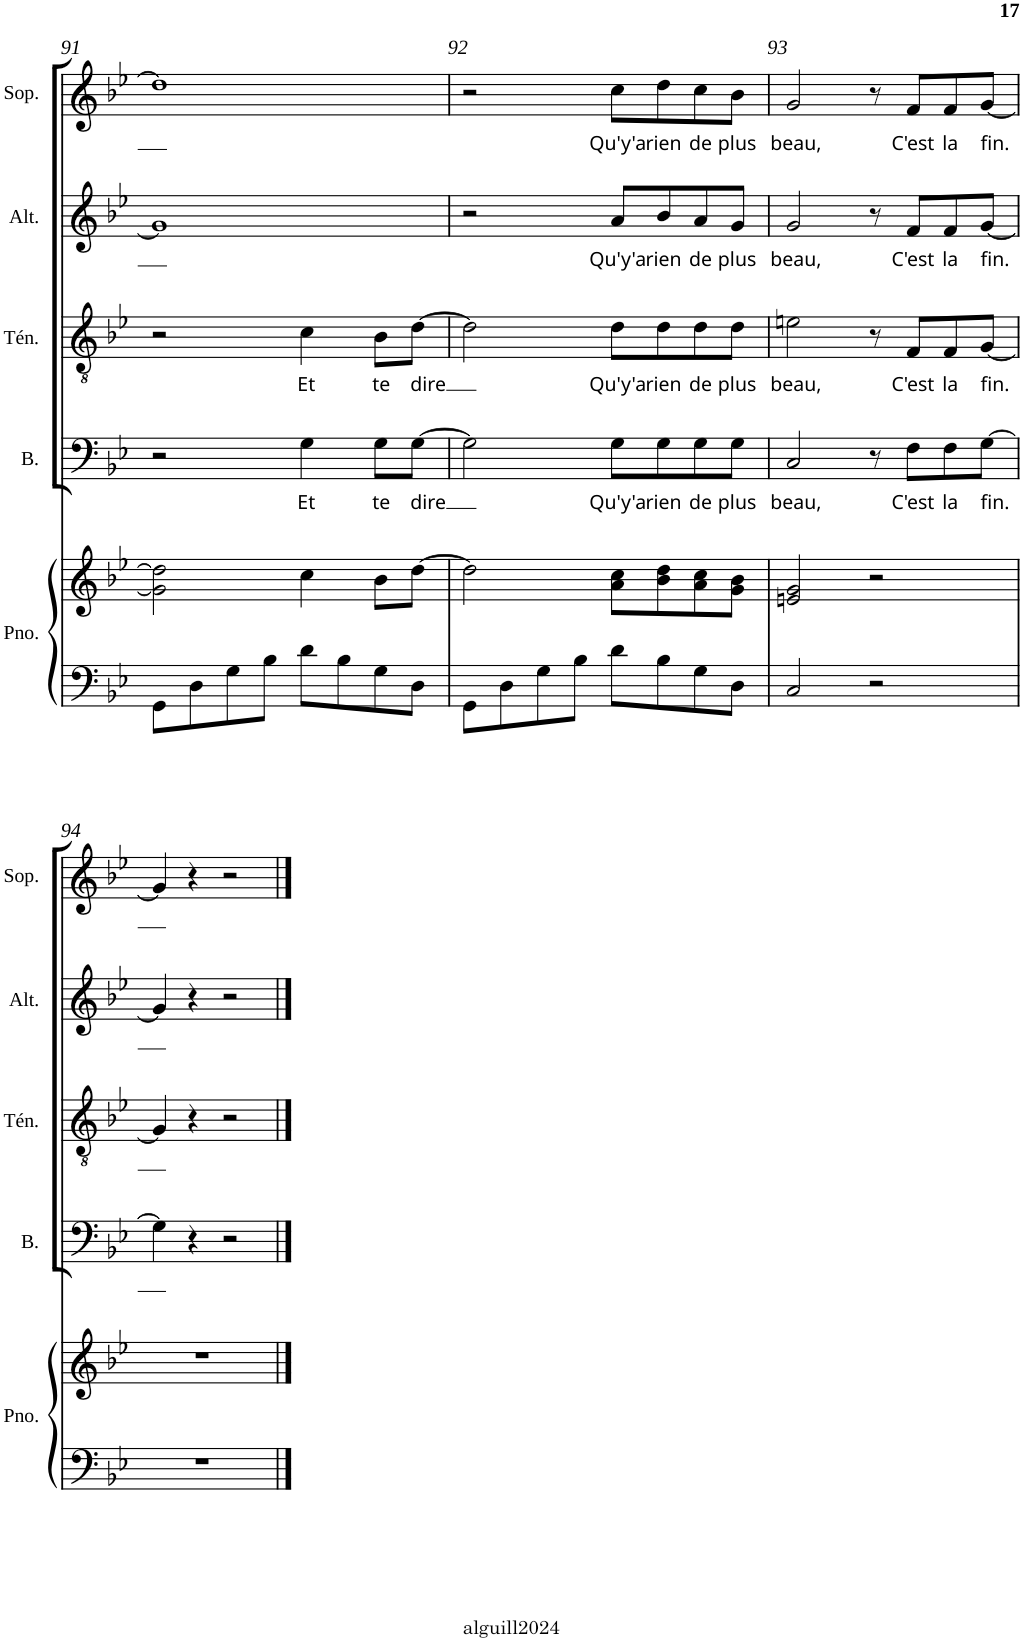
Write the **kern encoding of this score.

**kern	**kern	**kern	**text	**kern	**text	**kern	**text	**kern	**text
*part5	*part5	*part4	*part4	*part3	*part3	*part2	*part2	*part1	*part1
*staff6	*staff5	*staff4	*staff4	*staff3	*staff3	*staff2	*staff2	*staff1	*staff1
*I"Piano	*	*I"Basse	*	*I"Ténor	*	*I"Alto	*	*I"Soprano	*
*I'Pno.	*	*I'B.	*	*I'Tén.	*	*I'Alt.	*	*I'Sop.	*
!!LO:PB:g=z
*clefF4	*clefG2	*clefF4	*	*clefGv2	*	*clefG2	*	*clefG2	*
*k[b-e-]	*k[b-e-]	*k[b-e-]	*	*k[b-e-]	*	*k[b-e-]	*	*k[b-e-]	*
*g:	*g:	*g:	*	*g:	*	*g:	*	*g:	*
*M4/4	*M4/4	*M4/4	*	*M4/4	*	*M4/4	*	*M4/4	*
*met(c)	*met(c)	*met(c)	*	*met(c)	*	*met(c)	*	*met(c)	*
=91	=91	=91	=91	=91	=91	=91	=91	=91	=91
8GG\L	2g\] 2dd\]	2r	.	2r	.	1g]	.	1dd]	.
8D\	.	.	.	.	.	.	.	.	.
8G\	.	.	.	.	.	.	.	.	.
8B-\J	.	.	.	.	.	.	.	.	.
!	!	!	!LO:LY:b	!	!LO:LY:b	!	!	!	!
8d\L	4cc\	4G\	Et	4c\	Et	.	.	.	.
8B-\	.	.	.	.	.	.	.	.	.
!	!	!	!LO:LY:b	!	!LO:LY:b	!	!	!	!
8G\	8b-\L	8G\L	te	8B-\L	te	.	.	.	.
!	!	!	!LO:LY:b	!	!LO:LY:b	!	!	!	!
8D\J	[8dd\J	[8G\J	dire	[8d\J	dire	.	.	.	.
=92	=92	=92	=92	=92	=92	=92	=92	=92	=92
8GG\L	2dd\]	2G\]	.	2d\]	.	2r	.	2r	.
8D\	.	.	.	.	.	.	.	.	.
8G\	.	.	.	.	.	.	.	.	.
8B-\J	.	.	.	.	.	.	.	.	.
!	!	!	!LO:LY:b	!	!LO:LY:b	!	!LO:LY:b	!	!LO:LY:b
8d\L	8a\ 8cc\L	8G\L	Qu'y'a	8d\L	Qu'y'a	8a/L	Qu'y'a	8cc\L	Qu'y'a
!	!	!	!LO:LY:b	!	!LO:LY:b	!	!LO:LY:b	!	!LO:LY:b
8B-\	8b-\ 8dd\	8G\	rien	8d\	rien	8b-/	rien	8dd\	rien
!	!	!	!LO:LY:b	!	!LO:LY:b	!	!LO:LY:b	!	!LO:LY:b
8G\	8a\ 8cc\	8G\	de	8d\	de	8a/	de	8cc\	de
!	!	!	!LO:LY:b	!	!LO:LY:b	!	!LO:LY:b	!	!LO:LY:b
8D\J	8g\ 8b-\J	8G\J	plus	8d\J	plus	8g/J	plus	8b-\J	plus
=93	=93	=93	=93	=93	=93	=93	=93	=93	=93
!	!	!	!LO:LY:b	!	!LO:LY:b	!	!LO:LY:b	!	!LO:LY:b
2C/	2en/ 2g/	2C/	beau,	2en\	beau,	2g/	beau,	2g/	beau,
2r	2r	8r	.	8r	.	8r	.	8r	.
!	!	!	!LO:LY:b	!	!LO:LY:b	!	!LO:LY:b	!	!LO:LY:b
.	.	8F\L	C'est	8F/L	C'est	8f/L	C'est	8f/L	C'est
!	!	!	!LO:LY:b	!	!LO:LY:b	!	!LO:LY:b	!	!LO:LY:b
.	.	8F\	la	8F/	la	8f/	la	8f/	la
!	!	!	!LO:LY:b	!	!LO:LY:b	!	!LO:LY:b	!	!LO:LY:b
.	.	[8G\J	fin.	[8G/J	fin.	[8g/J	fin.	[8g/J	fin.
!!LO:LB:g=z
=94	=94	=94	=94	=94	=94	=94	=94	=94	=94
1r	1r	4G\]	.	4G/]	.	4g/]	.	4g/]	.
.	.	4r	.	4r	.	4r	.	4r	.
.	.	2r	.	2r	.	2r	.	2r	.
==	==	==	==	==	==	==	==	==	==
*-	*-	*-	*-	*-	*-	*-	*-	*-	*-
